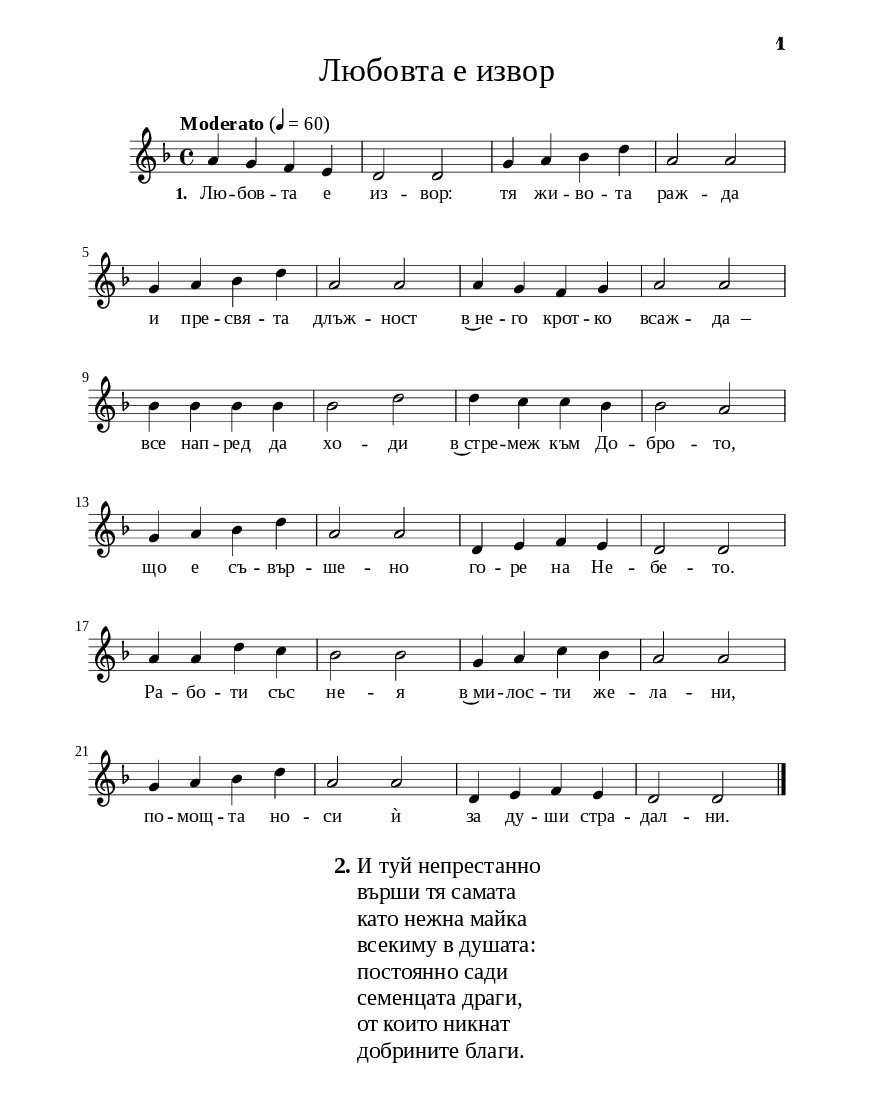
\version "2.24.4"

% include paper part and global functions
\include "include/globals.ily"

\bookpart {
  \label #'ref026
  \tocItem \markup "Любовта е извор"
  \include "include/bookpart-paper.ily"
  \score {
    \include "include/score-layout.ily"

    \new Voice \absolute {
      \clef treble
      \key d \minor
      \time 4/4
      \tempoFunc "Moderato" 4 "60"
      \autoBeamOff
      a'4 g' f' e'| d'2 d'2| g'4 a' bes' d''| a'2 a'2 | \break
      g'4 a' bes' d''| a'2 a'2 | a'4 g'4 f'4 g'4 a'2 a'2| \break
      bes'4 bes'4 bes'4 bes'4 | bes'2 d''2 | d''4 c''4 c''4 bes'4 bes'2 a'2 | \break
      g'4 a'4 bes'4 d''4 | a'2 a'2 | d'4 e'4 f'4 e'4 | d'2 d'2 | \break
      a'4 a'4 d''4 c''4 | bes'2 bes'2 | g'4 a'4 c''4 bes'4 | a'2 a'2 | \break
      g'4 a'4 bes'4 d''4 | a'2 a'2 | d'4 e'4 f'4 e'4 | d'2 d'2 | \bar "|." \break
    }

    \addlyrics {
      \set stanza = "1. " Лю -- бов -- та е из -- вор: тя жи -- во -- та раж -- да
      и пре -- свя -- та длъж -- ност в~не -- го крот -- ко всаж -- "   да  –"
      все нап -- ред да хо -- ди в~стре -- меж към До -- бро -- то,
      що е съ -- вър -- ше -- но го -- ре на Не -- бе -- то.
      Ра -- бо -- ти със не -- я в~ми -- лос -- ти же -- ла -- ни,
      по -- мощ -- та но -- си ѝ за ду -- ши стра -- дал -- ни.
    }

    \header {
      title = \titleFunc #'ref_desc_2 "Любовта е извор" "Ljubovta e izvor"
    }

    \midi{}

  } % score

  \markup \abs-fontsize #11 \override #`(baseline-skip . ,bgCoupletBaselineSkip){
    \fill-line {
      \column {
        \line {
          \bold "2."
          \column {
            "И туй непрестанно"
            "върши тя самата"
            "като нежна майка"
            "всекиму в душата:"
            "постоянно сади"
            "семенцата драги,"
            "от които никнат"
            "добрините благи."
          }
        }

      }
    }
  }

  \markup \abs-fontsize #11 \override #`(baseline-skip . ,bgCoupletBaselineSkip){


    \fill-line {
      \column {
        \line{ \italic"    Припев:"}
        %\vspace #0.3
        \line {
          "   "
          \column {
            "Работи със нея"
            "в милости желани,"
            "помощта носи ѝ"
            "за души страдални."
          }
        }
        \vspace #1
        \line {
          \bold "3."
          \column {
            "Таз велика тайна"
            "кой добре разбира,"
            "свойта душа мила"
            "сутрина разкрива"
            "както кринът бели"
            "на роса небесна"
            "и на слънчевата"
            "светлина чудесна."
          }
        }
        \vspace #1
        \line {
          \bold " "
          \column {
            \italic "  Припев ..."
          }
        }
        \vspace #0.5
        \line {
          \bold "4."
          \column {
            "Слънцето, което"
            "оживотворява"
            "овреме човека,"
            "топло озарява,"
            "буди и възраства"
            "в него семенцата"
            "и му пълни тайно"
            "с добрини душата."

          }
        }
        \vspace #1
        \line {
          \bold " "
          \column {
            \italic"  Припев ..."
          }
        }
        \vspace #0.5
        \line {
          \bold "5."
          \column {
            "Плодове тъй сладки,"
            "в Любовта узрели,"
            "най-блажен ще бъде"
            "тоз, който ви вкуси."
            "В жилища небесни"
            "вечно ще живее,"
            "пред престола Божи"
            "песни ще да пее."
          }
        }
        \vspace #1
        \line {
          \bold " "
          \column {
            \italic"  Припев ..."
          }
        }
      }
    }
  }







} % bookpart
